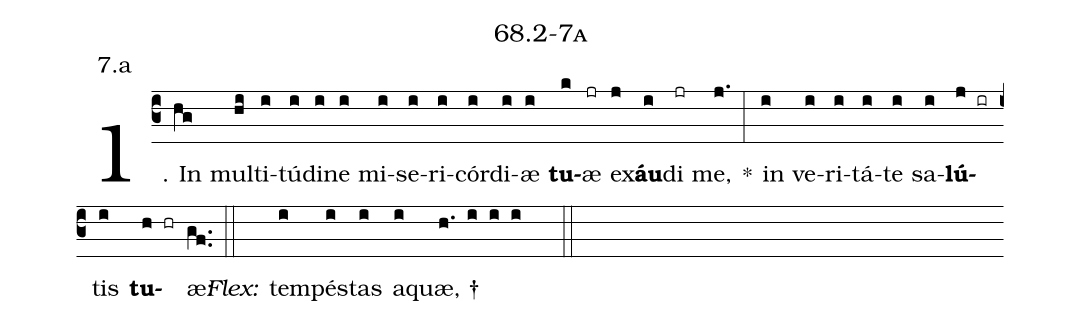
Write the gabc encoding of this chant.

name: 68.2-7a;
annotation: 7.a;
%%
(c3)1. In(hg) mul(hi)ti(i)tú(i)di(i)ne(i) mi(i)se(i)ri(i)cór(i)di(i)æ(i) <b>tu</b>(k)æ(jr) ex(j)<b>áu</b>(i)di(jr) me,(j.) *(:) in(i) ve(i)ri(i)tá(i)te(i) sa(i)<b>lú</b>(j ir)tis(i) <b>tu</b>(h hr)æ:(gf..) (::)
<i>Flex:</i>()  tem(i)pés(i)tas(i) a(i)quæ, †(h. i i i  ::)

%E(i) u(i) o(j) u(i) a(h) e.(gf..) (::)
